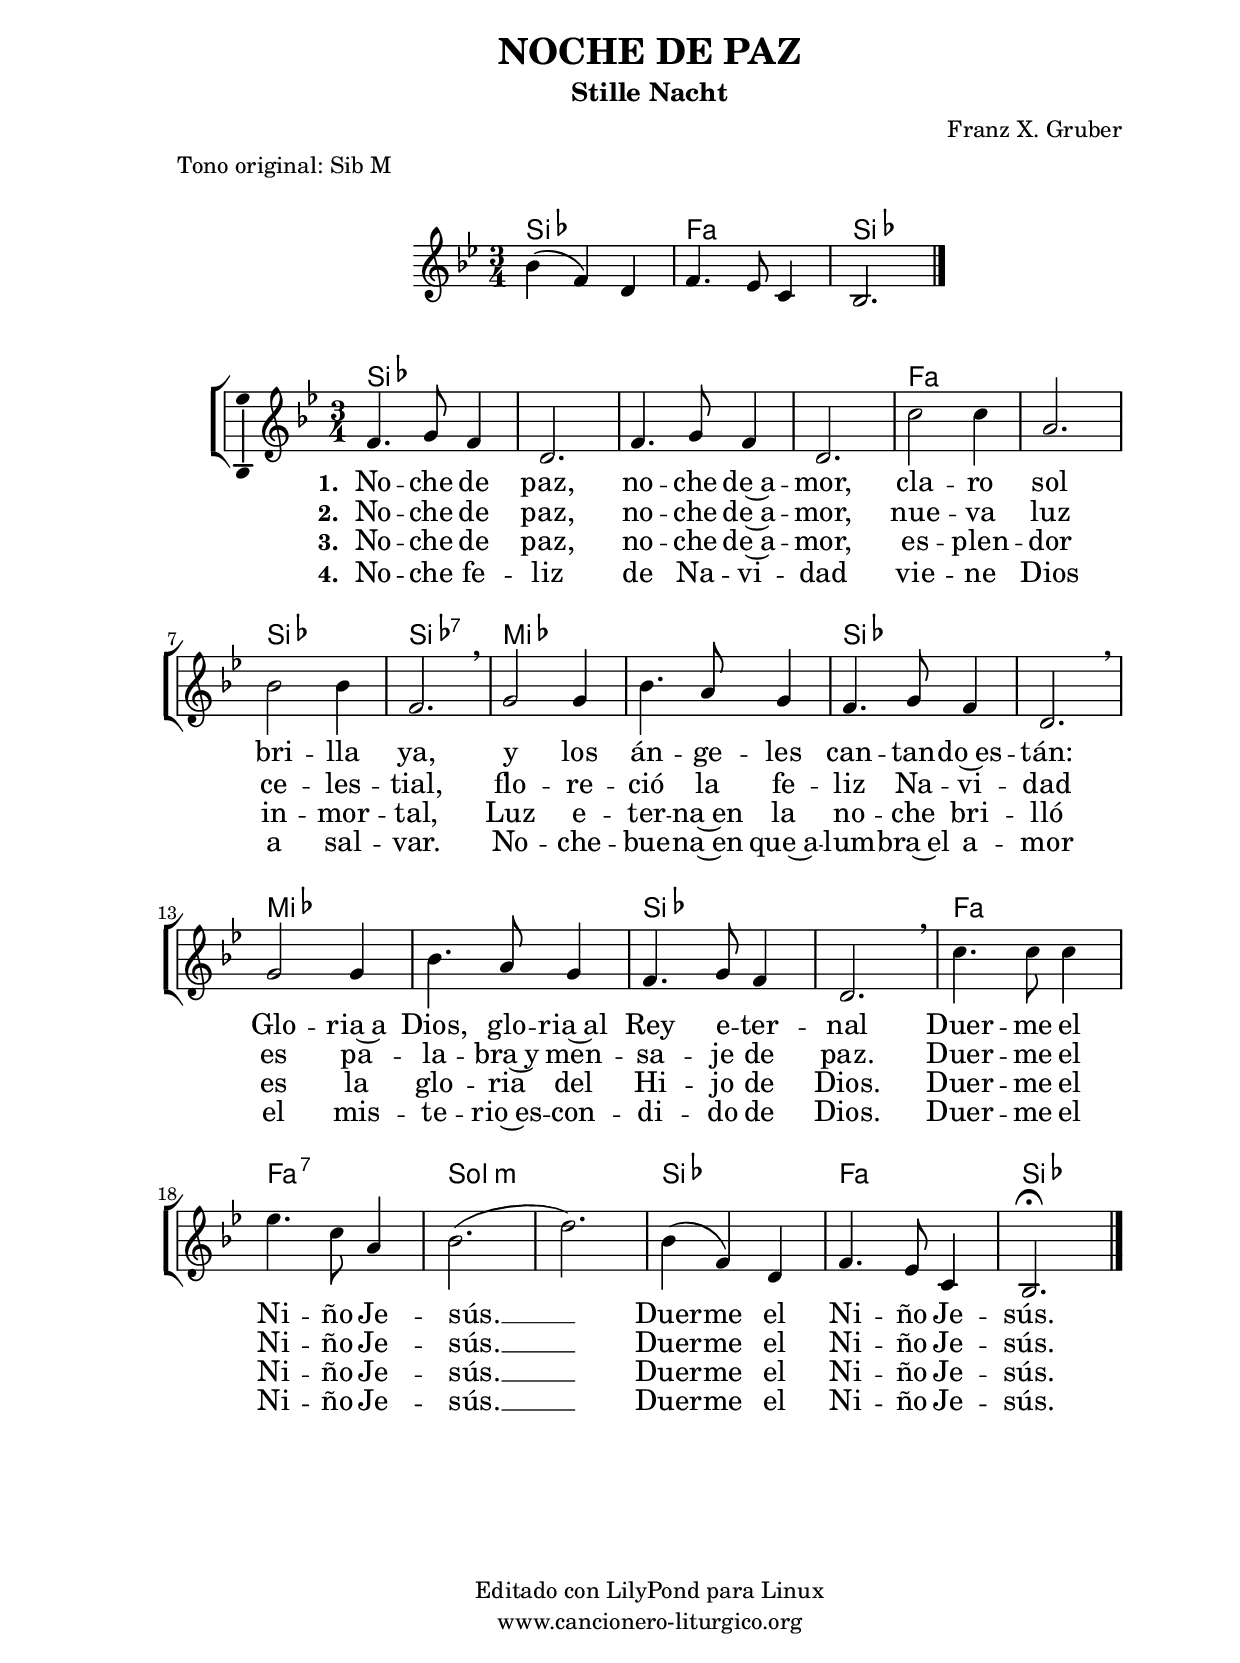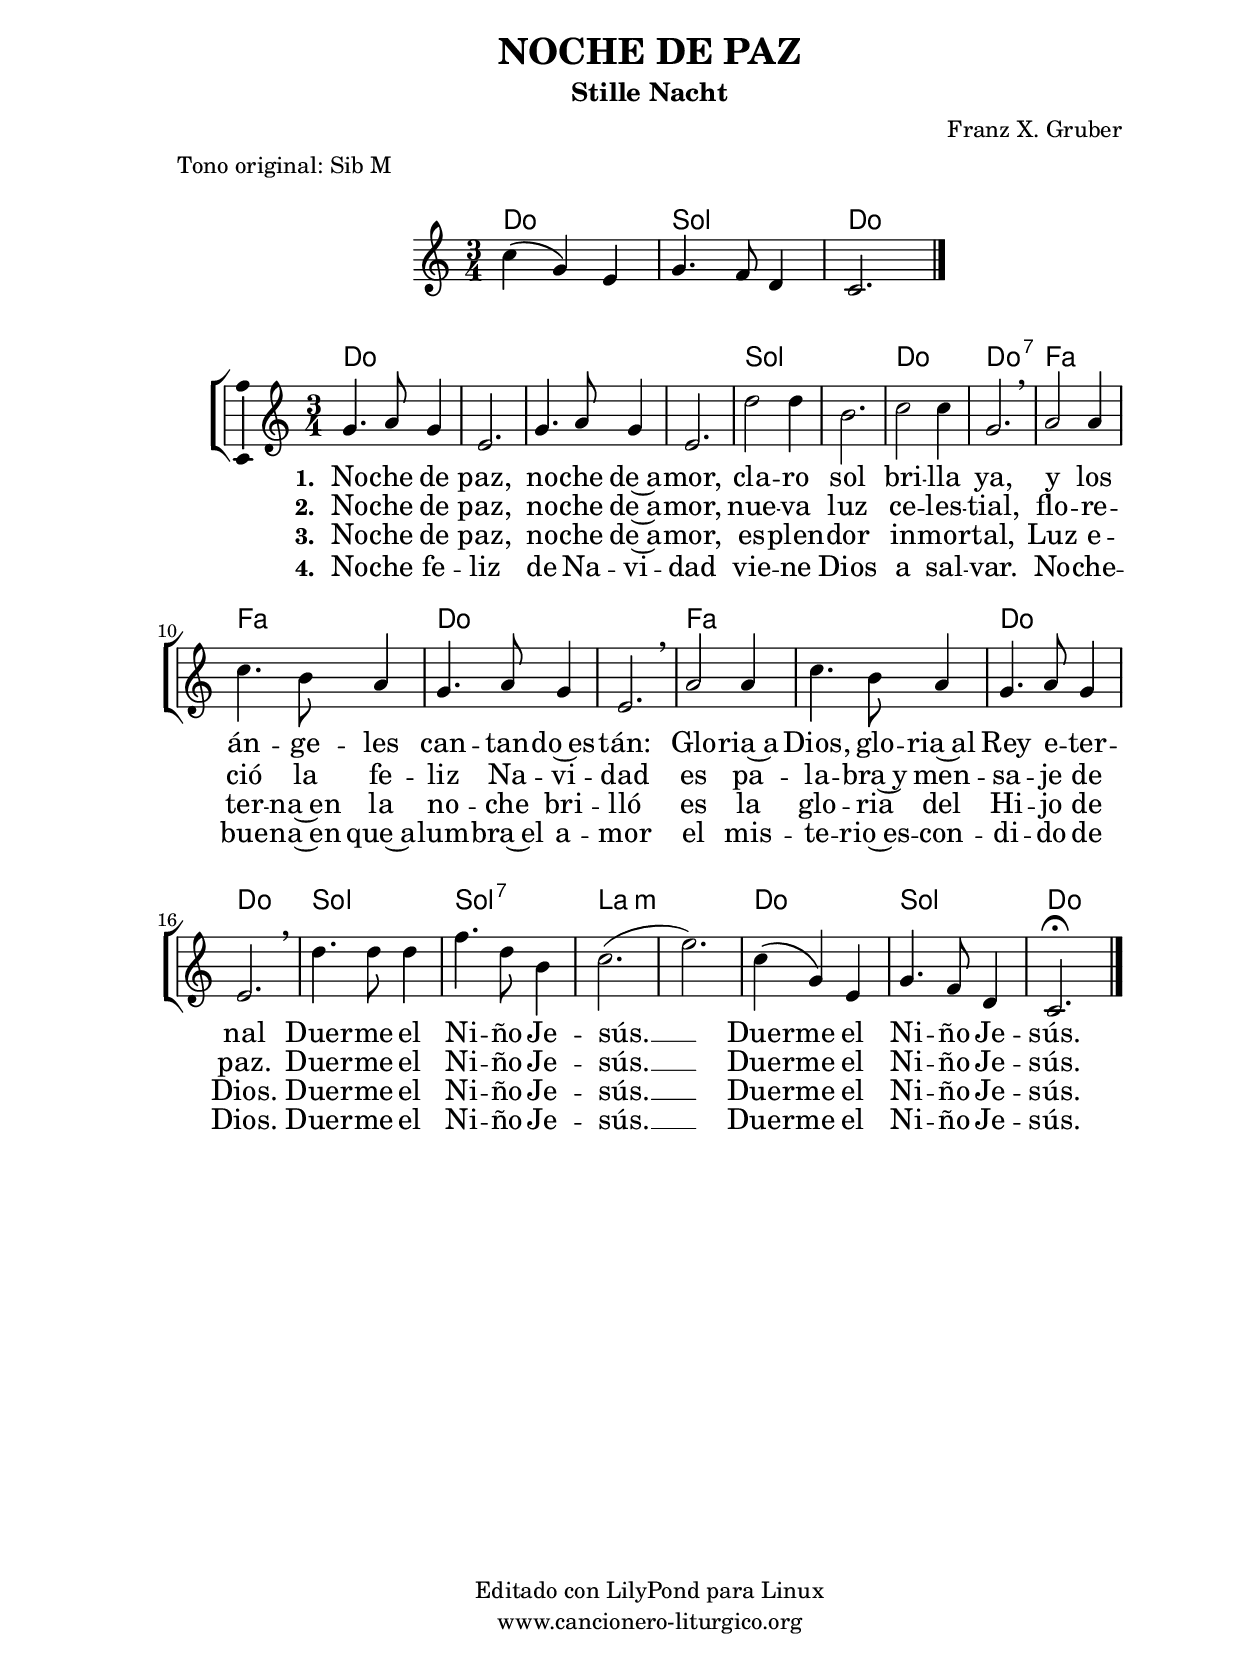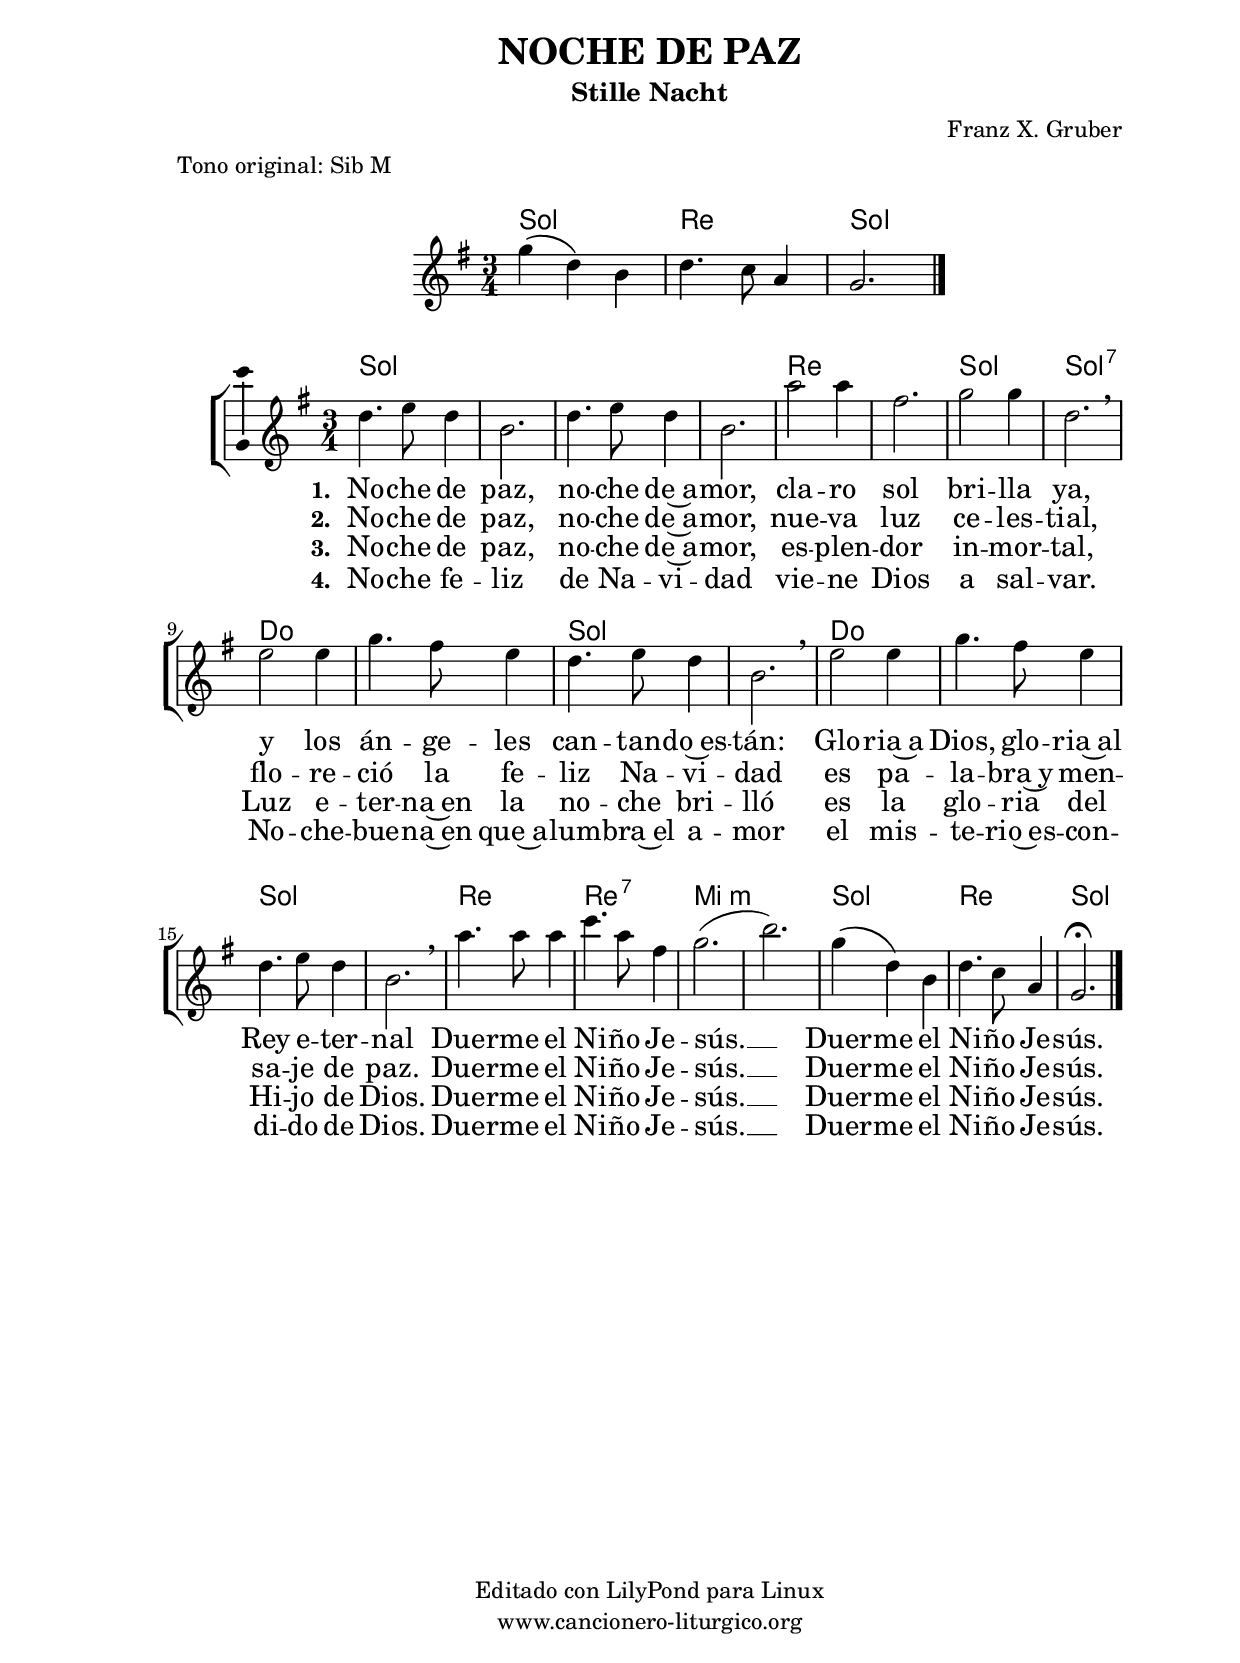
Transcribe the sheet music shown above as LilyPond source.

%
%para convertir .midi en .wav:
%timidity filename.midi -Ow -o finename.wav
%
%
%Para convertir de .wav a .mp3:
%lame -h -m j filename.wav
%
%
%para escuchar el midi:
%timidity nombrefichero.midi
%


%versión de lilypond para la que se ha escrito esta partitura:
\version "2.16.0"

	%Tamaño papel
	#(set-default-paper-size "a4")
	%Tamaño partitura
	#(set-global-staff-size 20)
	%No responde al pulsar sobre una nota
	#(ly:set-option 'point-and-click #f)

%parámetros del encabezamiento:
\header {
	title = "NOCHE DE PAZ"
	subtitle = "Stille Nacht"
	composer = "Franz X. Gruber"
	poet = ""
	meter = "Tono original: Sib M"
	arranger = ""
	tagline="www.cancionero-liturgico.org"
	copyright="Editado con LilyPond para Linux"
	}

%parámetros asociados al papel:
\paper  {
	oddHeaderMarkup = \markup {\fill-line { \on-the-fly #not-first-page \fromproperty #'header:title \on-the-fly #not-first-page \fromproperty #'header:composer }}
	evenHeaderMarkup = \markup {\fill-line { \fromproperty #'header:composer \fromproperty #'header:title }}
	#(set-paper-size "a4")
	print-page-number = ##f
	first-page-number = 1
	print-first-page-number = ##f
%	head-separation = 3.0 \cm
	top-margin = 2.0 \cm
	bottom-margin = 0.5\cm
%%%	bottom-margin = -2.0\cm
	left-margin = 3.0 \cm
	line-width = 16.0 \cm 
	indent = 8\mm
	interscoreline = 2.\mm
	between-system-space = 15\mm
%	para que las partituras no llenen la hoja:
	ragged-bottom = ##t
%	idem para la última hoja:
	ragged-last-bottom = ##f
%	para que las partituras llenen el ancho del papel:
	ragged-last = ##f
	after-title-space = 2.5 \cm
%page-count=2
%system-count=8

	%Flexible Vertical Spacing
%	markup-markup-spacing =
%	#'((basic-distance . 15) (minimum-distance . 15) (padding . 3))
	markup-system-spacing =
	#'((basic-distance . 15) (minimum-distance . 15) (padding . 3))
	system-system-spacing =
	#'((basic-distance . 15) (minimum-distance . 15) (padding . 3))
	score-system-spacing =
	#'((basic-distance . 15) (minimum-distance . 15) (padding . 5))
%	top-system-spacing = % header
%	#'((basic-distance . 8) (minimum-distance . 0) (padding . 0))
%	top-markup-spacing =
%	#'((basic-distance . 20) (minimum-distance . 20) (padding . 0))
	last-bottom-spacing = % footer
	#'((basic-distance . 5) (minimum-distance . 5) (padding . 0))
%	score-markup-spacing =
%	#'((basic-distance . 16) (minimum-distance . 13) (padding . 0))

	}


%parámetros que afectan a toda la partitura:
global =  {
	%clave de sol (G):
	\clef G
	%armadura:
	\transpose d bes
	\key d \major
	\tempo 4=85
	\set Score.tempoHideNote = ##t
	}


acordesintro = {
	\italianChords
	\chordmode {
	\transpose d bes
{

d2. a d

	}
	}
}



melodiaintro = 
	\transpose d bes
{

	\relative c'{
	\time 3/4

	d4 \(a\) fis |
	a4. g8 e4 |
	d2.
}
	\bar "|."
	}

acordes = {
	\italianChords
	\chordmode {
	\transpose d bes
{

d2. d d d a a d d:7 g g d d g g d d a a:7 b:m b:m d a d

	}
	}
}

melodia = 
	\transpose d bes
{
	\relative c'{
	\time 3/4

	a4. b8 a4 |
	fis2. |
	a4. b8 a4 |
	fis2. |
%5
	e'2 e4 |
	cis2. |
%%%	cis2 cis4 |
	d2 d4 |
	a2. \breathe |
	b2 b4 |
%%%	b4. b8 b4 |
%10
	d4. cis8 b4 |
	a4. b8 a4 |
	fis2. \breathe |
	b2 b4 |
%%%	b4. b8 b4 |
	d4. cis8 b4 |
%15
	a4. b8 a4 |
	fis2. \breathe |
	e'4. e8 e4 |
	g4. e8 cis4 |
	d2.( |
%20
	fis) |
	d4 \(a\) fis |
	a4. g8 e4 |
	d2.^\fermata |

	\bar "|."
	}
	}


texto = \lyricmode {
\set stanza =#"1. " 
%No -- che de paz,
%No -- che de~a -- mor;
%To -- do duer -- me~en de -- rre -- dor.
%En -- tre los as -- tros que~es -- par -- cen su luz
%Be -- lla~a -- nun -- cian -- do~al ni -- ñi -- to Je -- sús,
%Bri -- lla la~es -- tre -- lla de paz, __
%Bri -- lla la~es -- tre -- lla de paz.

%%Só -- lo ve -- lan Ma -- rí -- a~y Jo -- sé,
%%dul -- ce ni -- ño na -- ci -- do~en Be -- lén
%%que~en -- tre pa -- jas es -- tá, __
%%que en -- tre pa -- jas es -- tá.

No -- che de paz,
no -- che de~a -- mor,
cla -- ro sol bri -- lla ya,
y los án -- ge -- les can -- tan -- do~es -- tán:
Glo -- ria~a Dios,
glo -- ria~al Rey e -- ter -- nal
Duer -- me el Ni -- ño Je -- sús. __
Duer -- me el Ni -- ño Je -- sús.

	}

textodos = \lyricmode {
\set stanza =#"2. " 
%No -- che de paz,
%No -- che de~a -- mor;
%Mi -- ra qué gran res -- plan -- dor
%Lu -- ce~en el ros -- tro del Ni -- ño Je -- sús,
%En el pe -- se -- bre del mun -- do la luz,
%Bri -- lla la~es -- tre -- lla de paz, __
%Bri -- lla la~es -- tre -- lla de paz.

%%O -- ye,~hu -- mil -- de, el pas -- tor:
%%``A -- le -- lu -- ya'' de voz ce -- les -- tial
%%por el mun -- do~ex -- ten -- dién -- do -- se~i -- gual,
%%``Hoy na -- ció vues -- tro Rey, __
%%hoy __ _ na -- ció vues -- tro Rey''.

No -- che de paz,
no -- che de~a -- mor,
nue -- va luz ce -- les -- tial,
flo -- re -- ció la fe -- liz Na -- vi -- dad
es pa -- la -- bra~y men -- sa -- je de paz.
Duer -- me el Ni -- ño Je -- sús. __
Duer -- me el Ni -- ño Je -- sús.

	}

textotres = \lyricmode {
\set stanza =#"3. " 
%No -- che de paz,
%No -- che de~a -- mor;
%Al Di -- vi -- no Sal -- va -- dor
%Que por no -- so -- tros na -- ció~en un por -- tal.
%Him -- nos can -- te -- mos de~a -- mor ce -- les -- tial.
%¡Glo -- ria por siem -- pre~al Se -- ñor! __
%¡Glo -- ria por siem -- pre~al Se -- ñor!

No -- che de paz,
no -- che de~a -- mor,
es -- plen -- dor in -- mor -- tal,
Luz e -- ter -- na~en la no -- che bri -- lló
es la glo -- ria
del Hi -- jo de Dios.
Duer -- me el Ni -- ño Je -- sús. __
Duer -- me el Ni -- ño Je -- sús.

	}

textocuatro = \lyricmode {
\set stanza =#"4. " 

No -- che fe -- liz
de Na -- vi -- dad
vie -- ne Dios a sal -- var.
No -- che -- bue -- na~en que~a -- lum -- bra~el a -- mor
el mis -- te -- rio~es -- con -- di -- do de Dios.
Duer -- me el Ni -- ño Je -- sús. __
Duer -- me el Ni -- ño Je -- sús.

	}

acordesintroStaff = \context ChordNames = acordesintroStaff <<
	\set chordChanges = ##t
	\acordesintro
	>>

acordesStaff = \context ChordNames = acordesStaff <<
	\set chordChanges = ##t
	\acordes
	>>


vozintroStaff = \context Voice = vozintroStaff
<<
	\override Staff.StaffSymbol #'staff-space = #(magstep -0.35)
	\set Staff.midiInstrument = #"english horn"
	\set Staff.midiMinimumVolume = #0.7
	\set Staff.midiMaximumVolume = #0.9
	\global
	\melodiaintro
	>>

vozStaff = \context Voice = vozStaff
\with {\consists "Ambitus_engraver"}
<<
%	\set Staff.instrumentName = ""
%	\set Staff.shortInstrumentName = ""
%	\set Staff.midiInstrument = #"clarinet"
%	\set Staff.midiInstrument = #"cello"
%	\set Staff.midiInstrument = #"flute"
	\set Staff.midiInstrument = #"electric guitar (jazz)"
%	\set Staff.midiInstrument = #"english horn"
%	\set Staff.midiInstrument = #"violin"
%	\set Staff.midiInstrument = #"glockenspiel"
	\set Staff.midiMinimumVolume = #0.7
	\set Staff.midiMaximumVolume = #0.9
	\global
	\melodia
	>>

textoStaff = \context Lyrics = textoStaff <<
	\lyricsto vozStaff \texto
	>>

textodosStaff = \context Lyrics = textodosStaff <<
	\lyricsto vozStaff \textodos
	>>

textotresStaff = \context Lyrics = textotresStaff <<
	\lyricsto vozStaff \textotres
	>>

textocuatroStaff = \context Lyrics = textocuatroStaff <<
	\lyricsto vozStaff \textocuatro
	>>

\book {
	\score {
		\context ChoirStaff {
%			\override StaffGroup.SystemStartBracket #'collapse-height = #1
%			\override Score.SystemStartBar #'collapse-height = #1
			<<
			\acordesintroStaff
			\vozintroStaff
			>>
			}
		\layout {
system-count=1
			indent = 4.0 \cm
			line-width= 13.0 \cm
			raggedright = ##t
	    		\context {
				\Lyrics
				\override LyricText #'font-size = #2
				}
	   		 \context {
				\Score
				\override StaffSymbol #'staff-space = #(magstep +3)
				}
			}
		}
	\score {
		\context ChoirStaff {
			\override StaffGroup.SystemStartBracket #'collapse-height = #1
			\override Score.SystemStartBar #'collapse-height = #1
			<<
			\acordesStaff
			\vozStaff
			\textoStaff
			\textodosStaff
			\textotresStaff
			\textocuatroStaff
			>>
			}
		\layout {
	    		\context {
				\Lyrics
				\override LyricText #'font-size = #2
				}
	   		 \context {
				\Score
				\override StaffSymbol #'staff-space = #(magstep +3)
				}
			}
		}
	\score {
		\unfoldRepeats
		\context ChoirStaff {
			<<
			\acordesintroStaff
			\vozintroStaff
			>>
			<<
			\acordesStaff
			\vozStaff
			>>
			}
		\midi {
	  		\context {
	  			\Score
				tempoWholesPerMinute = #(ly:make-moment 70 4)
				}
			}
		}
	}



#(define output-suffix "C")
\book {
	\score {
		\context ChoirStaff {
%			\override StaffGroup.SystemStartBracket #'collapse-height = #1
%			\override Score.SystemStartBar #'collapse-height = #1
\transpose c d
			<<
			\acordesintroStaff
			\vozintroStaff
			>>
			}
		\layout {
system-count=1
			indent = 4.0 \cm
			line-width= 13.0 \cm
			raggedright = ##t
	    		\context {
				\Lyrics
				\override LyricText #'font-size = #2
				}
	   		 \context {
				\Score
				\override StaffSymbol #'staff-space = #(magstep +3)
				}
			}
		}
	\score {
		\context ChoirStaff {
			\override StaffGroup.SystemStartBracket #'collapse-height = #1
			\override Score.SystemStartBar #'collapse-height = #1
\transpose c d
			<<
			\acordesStaff
			\vozStaff
			\textoStaff
			\textodosStaff
			\textotresStaff
			\textocuatroStaff
			>>
			}
		\layout {
	    		\context {
				\Lyrics
				\override LyricText #'font-size = #2
				}
	   		 \context {
				\Score
				\override StaffSymbol #'staff-space = #(magstep +3)
				}
			}
		}
	}

#(define output-suffix "S")
\book {
	\score {
		\context ChoirStaff {
%			\override StaffGroup.SystemStartBracket #'collapse-height = #1
%			\override Score.SystemStartBar #'collapse-height = #1
\transpose c a
			<<
			\acordesintroStaff
			\vozintroStaff
			>>
			}
		\layout {
system-count=1
			indent = 4.0 \cm
			line-width= 13.0 \cm
			raggedright = ##t
	    		\context {
				\Lyrics
				\override LyricText #'font-size = #2
				}
	   		 \context {
				\Score
				\override StaffSymbol #'staff-space = #(magstep +3)
				}
			}
		}
	\score {
		\context ChoirStaff {
			\override StaffGroup.SystemStartBracket #'collapse-height = #1
			\override Score.SystemStartBar #'collapse-height = #1
\transpose c a
			<<
			\acordesStaff
			\vozStaff
			\textoStaff
			\textodosStaff
			\textotresStaff
			\textocuatroStaff
			>>
			}
		\layout {
	    		\context {
				\Lyrics
				\override LyricText #'font-size = #2
				}
	   		 \context {
				\Score
				\override StaffSymbol #'staff-space = #(magstep +3)
				}
			}
		}
	}


